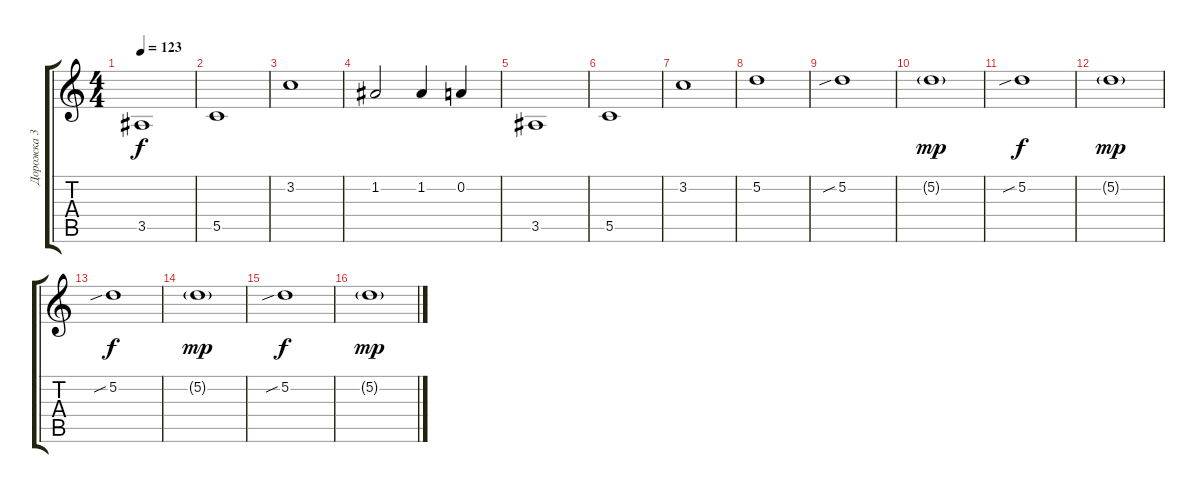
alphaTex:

\track ("Дорожка 3" "Дорожка 3") {instrument overdrivenguitar}
\staff {score tabs}
\tuning (D4 A3 F3 C3 G2 D2) {hide}
\ts (4 4)
\tempo 123
\clef g2
\ks c
3.5.1{dy f} |
5.5.1 |
3.2.1 |
1.2.2 1.2.4 0.2.4 |
3.5.1 |
5.5.1 |
3.2.1 |
5.2.1 |
5.2{sib}.1 |
5.2{g}.1{dy mp} |
5.2{sib}.1{dy f} |
5.2{g}.1{dy mp} |
5.2{sib}.1{dy f} |
5.2{g}.1{dy mp} |
5.2{sib}.1{dy f} |
5.2{g}.1{dy mp}
